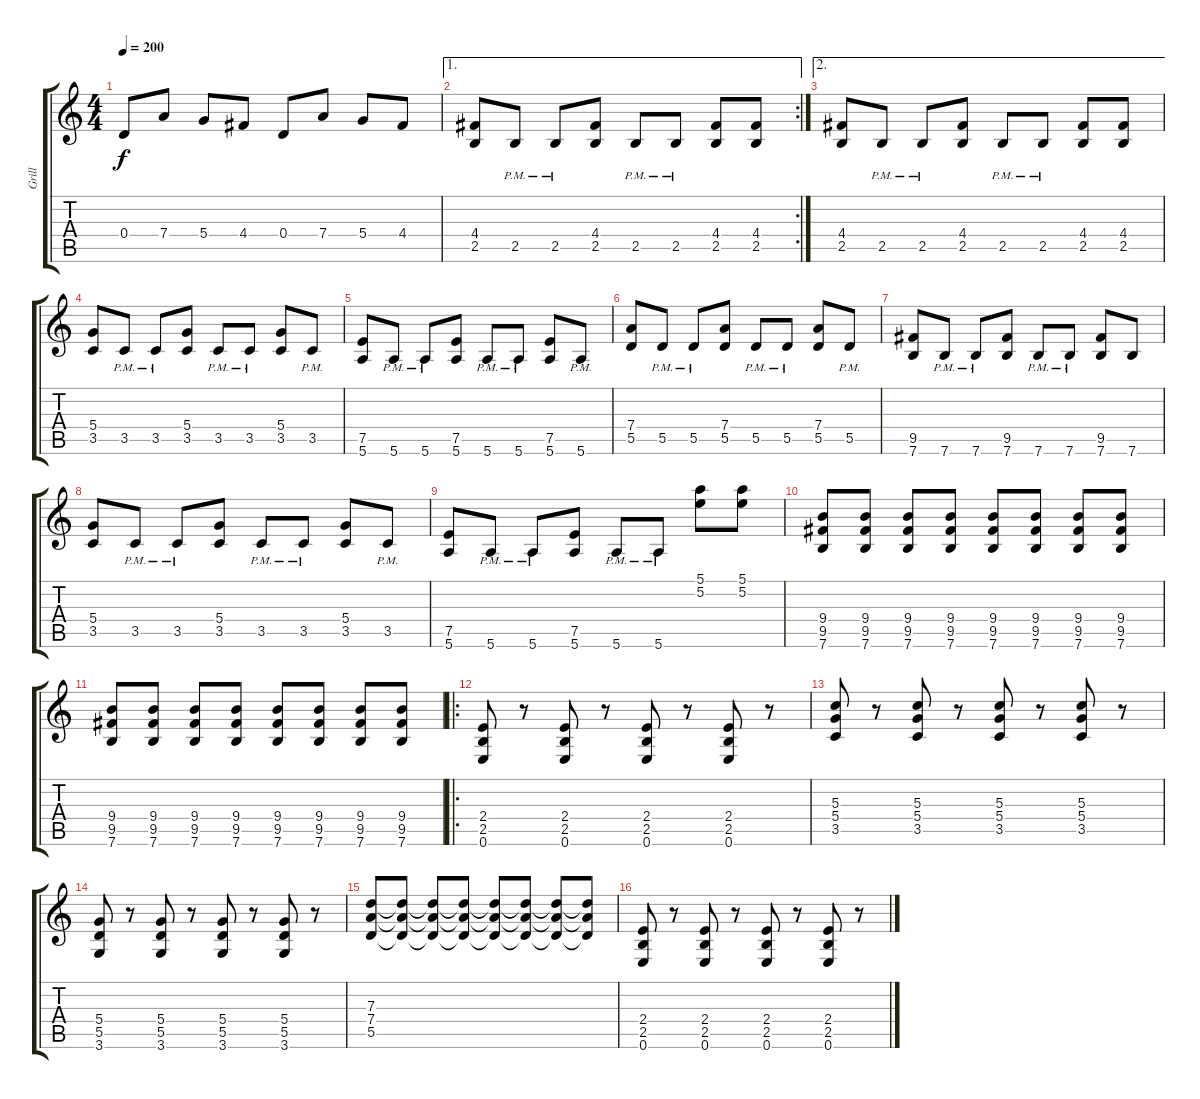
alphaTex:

\track ("Grill" "Grill") {solo instrument overdrivenguitar}
\staff {score tabs}
\tuning (E4 B3 G3 D3 A2 E2) {hide}
\ts (4 4)
\tempo 200
\clef g2
\ks c
0.4.8{dy f} 7.4.8 5.4.8 4.4.8 0.4.8 7.4.8 5.4.8 4.4.8 |
\ae 1
\rc 2
(4.4 2.5).8 2.5{pm}.8 2.5{pm}.8 (4.4 2.5).8 2.5{pm}.8 2.5{pm}.8 (4.4 2.5).8 (4.4 2.5).8 |
\ae 2
(4.4 2.5).8 2.5{pm}.8 2.5{pm}.8 (4.4 2.5).8 2.5{pm}.8 2.5{pm}.8 (4.4 2.5).8 (4.4 2.5).8 |
(5.4 3.5).8 3.5{pm}.8 3.5{pm}.8 (5.4 3.5).8 3.5{pm}.8 3.5{pm}.8 (5.4 3.5).8 3.5{pm}.8 |
(7.5 5.6).8 5.6{pm}.8 5.6{pm}.8 (7.5 5.6).8 5.6{pm}.8 5.6{pm}.8 (7.5 5.6).8 5.6{pm}.8 |
(7.4 5.5).8 5.5{pm}.8 5.5{pm}.8 (7.4 5.5).8 5.5{pm}.8 5.5{pm}.8 (7.4 5.5).8 5.5{pm}.8 |
(9.5 7.6).8 7.6{pm}.8 7.6{pm}.8 (9.5 7.6).8 7.6{pm}.8 7.6{pm}.8 (9.5 7.6).8 7.6.8 |
(5.4 3.5).8 3.5{pm}.8 3.5{pm}.8 (5.4 3.5).8 3.5{pm}.8 3.5{pm}.8 (5.4 3.5).8 3.5{pm}.8 |
(7.5 5.6).8 5.6{pm}.8 5.6{pm}.8 (7.5 5.6).8 5.6{pm}.8 5.6{pm}.8 (5.1 5.2).8 (5.1 5.2).8 |
(9.4 9.5 7.6).8 (9.4 9.5 7.6).8 (9.4 9.5 7.6).8 (9.4 9.5 7.6).8 (9.4 9.5 7.6).8 (9.4 9.5 7.6).8 (9.4 9.5 7.6).8 (9.4 9.5 7.6).8 |
(9.4 9.5 7.6).8 (9.4 9.5 7.6).8 (9.4 9.5 7.6).8 (9.4 9.5 7.6).8 (9.4 9.5 7.6).8 (9.4 9.5 7.6).8 (9.4 9.5 7.6).8 (9.4 9.5 7.6).8 |
\ro
(2.4 2.5 0.6).8 r.8 (2.4 2.5 0.6).8 r.8 (2.4 2.5 0.6).8 r.8 (2.4 2.5 0.6).8 r.8 |
(5.3 5.4 3.5).8 r.8 (5.3 5.4 3.5).8 r.8 (5.3 5.4 3.5).8 r.8 (5.3 5.4 3.5).8 r.8 |
(5.4 5.5 3.6).8 r.8 (5.4 5.5 3.6).8 r.8 (5.4 5.5 3.6).8 r.8 (5.4 5.5 3.6).8 r.8 |
(7.3 7.4 5.5).8 (7.3{t} 7.4{t} 5.5{t}).8 (7.3{t} 7.4{t} 5.5{t}).8 (7.3{t} 7.4{t} 5.5{t}).8 (7.3{t} 7.4{t} 5.5{t}).8 (7.3{t} 7.4{t} 5.5{t}).8 (7.3{t} 7.4{t} 5.5{t}).8 (7.3{t} 7.4{t} 5.5{t}).8 |
(2.4 2.5 0.6).8 r.8 (2.4 2.5 0.6).8 r.8 (2.4 2.5 0.6).8 r.8 (2.4 2.5 0.6).8 r.8
